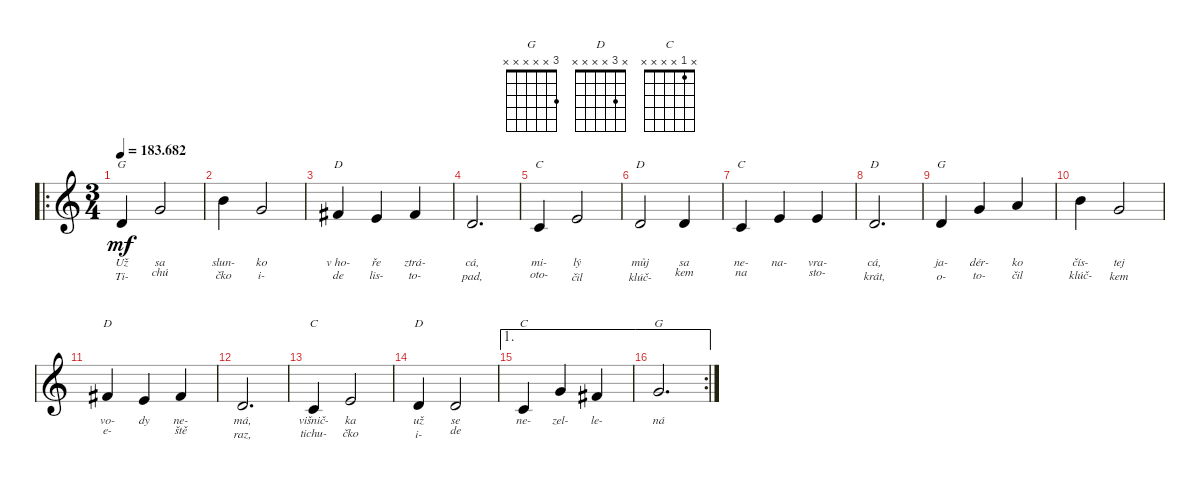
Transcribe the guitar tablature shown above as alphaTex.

\defaultSystemsLayout 4
\bracketExtendMode groupsimilarinstruments
\singleTrackTrackNamePolicy hidden
\multiTrackTrackNamePolicy hidden
\firstSystemTrackNameOrientation horizontal
\otherSystemsTrackNameOrientation horizontal
\track ("Steel Guitar" "S-Gt") {instrument acousticguitarsteel}
\staff {score}
\tuning (E4 B3 G3 D3 A2 E2)
\chord ("G" x 3 x x x x) {showfingering false}
\chord ("D" 2 x x x x x) {showfingering false}
\chord ("C" x 1 x x x x) {showfingering false}
\chord ("D" x 3 x x x x) {showfingering false}
\chord ("G" 3 x x x x x) {showfingering false}
\ro
\ts (3 4)
\tempo
183.682
\accidentals auto
\clef g2
\ottava regular
\simile none
\ks c
0.4.4{ch "G" lyrics (0 "Už") lyrics (1 "Ti-") lyrics (2 "") lyrics (3 "") lyrics (4 "") dy mf instrument acousticguitarsteel} 0.3.2{lyrics (0 "sa") lyrics (1 "chú") lyrics (2 "") lyrics (3 "") lyrics (4 "")} |
0.2.4{lyrics (0 "slun-") lyrics (1 "čko") lyrics (2 "") lyrics (3 "") lyrics (4 "")} 0.3.2{lyrics (0 "ko") lyrics (1 "i-") lyrics (2 "") lyrics (3 "") lyrics (4 "")} |
4.4.4{ch "D" lyrics (0 "v ho-") lyrics (1 "de") lyrics (2 "") lyrics (3 "") lyrics (4 "")} 2.4.4{lyrics (0 "ře") lyrics (1 "lis-") lyrics (2 "") lyrics (3 "") lyrics (4 "")} 4.4.4{lyrics (0 "ztrá-") lyrics (1 "to-") lyrics (2 "") lyrics (3 "") lyrics (4 "")} |
0.4.2{d lyrics (0 "cá,") lyrics (1 "pad,") lyrics (2 "") lyrics (3 "") lyrics (4 "")} |
3.5.4{ch "C" lyrics (0 "mi-") lyrics (1 "oto-") lyrics (2 "") lyrics (3 "") lyrics (4 "")} 2.4.2{lyrics (0 "lý") lyrics (1 "čil") lyrics (2 "") lyrics (3 "") lyrics (4 "")} |
0.4.2{ch "D" lyrics (0 "můj") lyrics (1 "klúč-") lyrics (2 "") lyrics (3 "") lyrics (4 "")} 0.4.4{lyrics (0 "sa") lyrics (1 "kem") lyrics (2 "") lyrics (3 "") lyrics (4 "")} |
3.5.4{ch "C" lyrics (0 "ne-") lyrics (1 "na") lyrics (2 "") lyrics (3 "") lyrics (4 "")} 2.4.4{lyrics (0 "na-") lyrics (1 "") lyrics (2 "") lyrics (3 "") lyrics (4 "")} 2.4.4{lyrics (0 "vra-") lyrics (1 "sto-") lyrics (2 "") lyrics (3 "") lyrics (4 "")} |
0.4.2{d ch "D" lyrics (0 "cá,") lyrics (1 "krát,") lyrics (2 "") lyrics (3 "") lyrics (4 "")} |
0.4.4{ch "G" lyrics (0 "ja-") lyrics (1 "o-") lyrics (2 "") lyrics (3 "") lyrics (4 "")} 0.3.4{lyrics (0 "dér-") lyrics (1 "to-") lyrics (2 "") lyrics (3 "") lyrics (4 "")} 2.3.4{lyrics (0 "ko") lyrics (1 "čil") lyrics (2 "") lyrics (3 "") lyrics (4 "")} |
0.2.4{lyrics (0 "čís-") lyrics (1 "klúč-") lyrics (2 "") lyrics (3 "") lyrics (4 "")} 0.3.2{lyrics (0 "tej") lyrics (1 "kem") lyrics (2 "") lyrics (3 "") lyrics (4 "")} |
4.4.4{ch "D" lyrics (0 "vo-") lyrics (1 "e-") lyrics (2 "") lyrics (3 "") lyrics (4 "")} 2.4.4{lyrics (0 "dy") lyrics (1 "") lyrics (2 "") lyrics (3 "") lyrics (4 "")} 4.4.4{lyrics (0 "ne-") lyrics (1 "ště") lyrics (2 "") lyrics (3 "") lyrics (4 "")} |
0.4.2{d lyrics (0 "má,") lyrics (1 "raz,") lyrics (2 "") lyrics (3 "") lyrics (4 "")} |
3.5.4{ch "C" lyrics (0 "višnič-") lyrics (1 "tichu-") lyrics (2 "") lyrics (3 "") lyrics (4 "")} 2.4.2{lyrics (0 "ka") lyrics (1 "čko") lyrics (2 "") lyrics (3 "") lyrics (4 "")} |
0.4.4{ch "D" lyrics (0 "už") lyrics (1 "i-") lyrics (2 "") lyrics (3 "") lyrics (4 "")} 0.4.2{lyrics (0 "se") lyrics (1 "de") lyrics (2 "") lyrics (3 "") lyrics (4 "")} |
\ae 1
3.5.4{ch "C" lyrics (0 "ne-") lyrics (1 "") lyrics (2 "") lyrics (3 "") lyrics (4 "")} 0.3.4{lyrics (0 "zel-") lyrics (1 "") lyrics (2 "") lyrics (3 "") lyrics (4 "")} 4.4.4{lyrics (0 "le-") lyrics (1 "") lyrics (2 "") lyrics (3 "") lyrics (4 "")} |
\ae 1
\rc 2
0.3.2{d ch "G" lyrics (0 "ná") lyrics (1 "") lyrics (2 "") lyrics (3 "") lyrics (4 "")}
